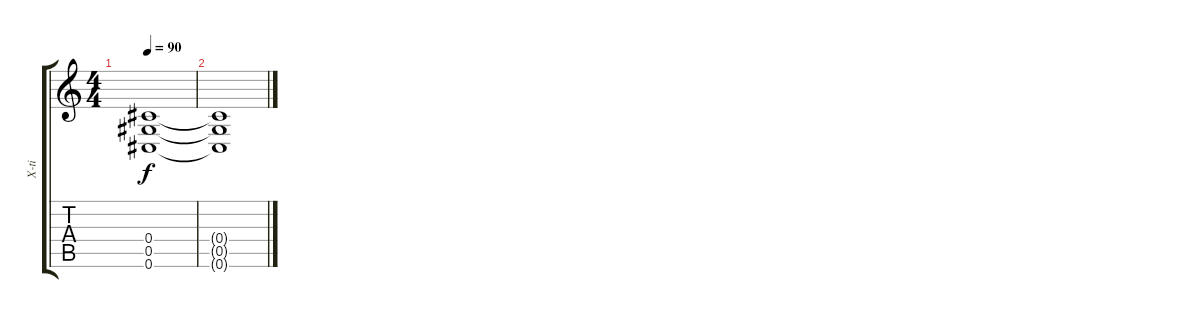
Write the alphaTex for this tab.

\track ("X-ti" "X-ti") {instrument distortionguitar}
\staff {score tabs}
\tuning (Eb4 Bb3 Gb3 Db3 Ab2 Db2) {hide}
\ts (4 4)
\tempo 90
\clef g2
\ks c
(0.4{t} 0.5{t} 0.6{t}).1{dy f} |
(0.4{t} 0.5{t} 0.6{t}).1
